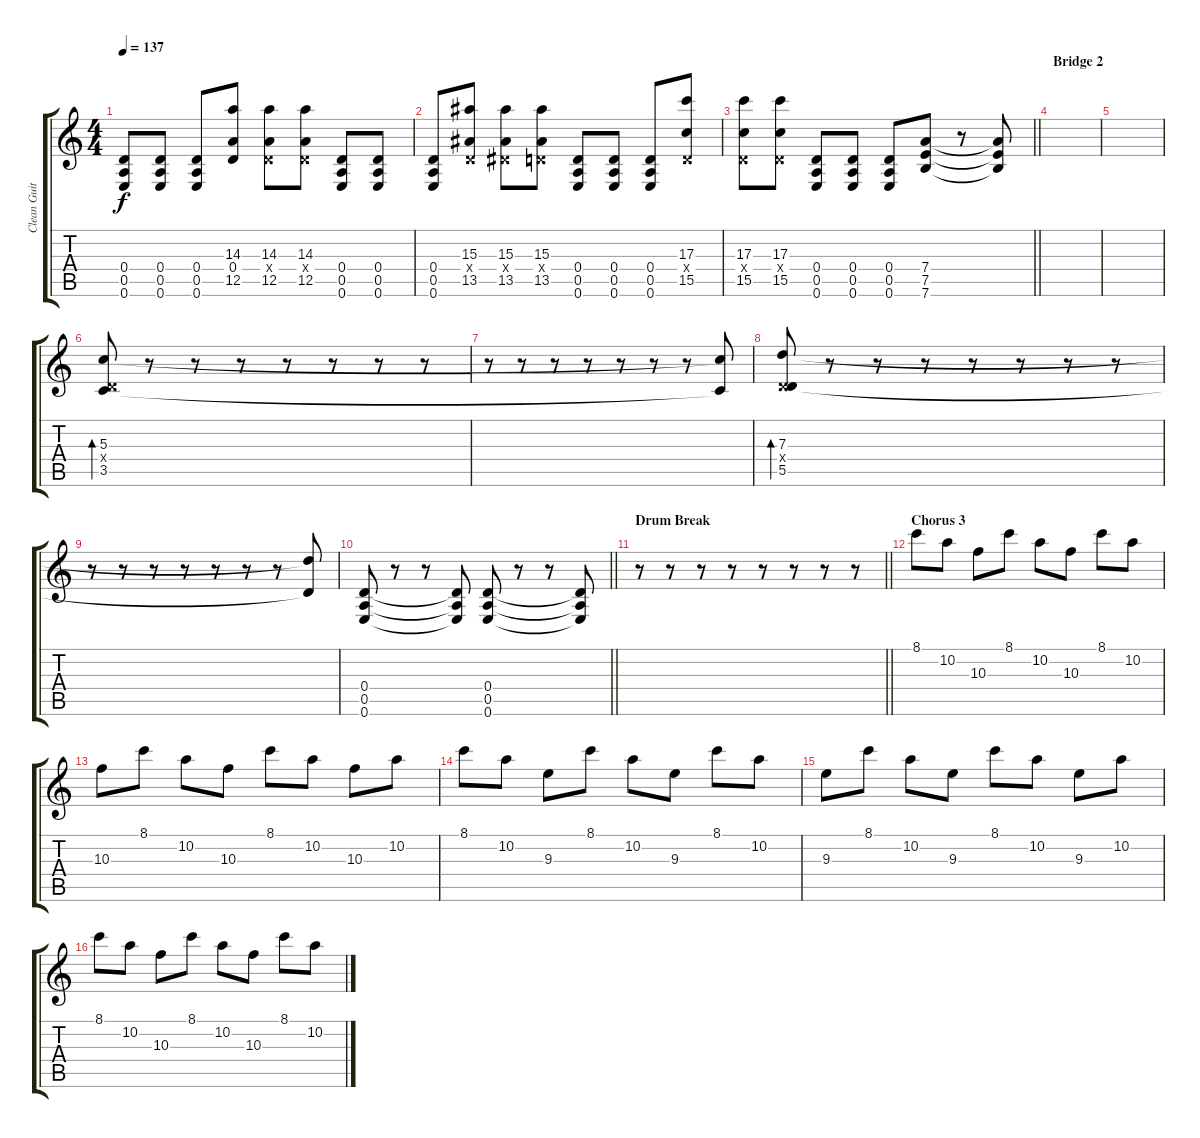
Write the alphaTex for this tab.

\track ("Clean Guitar (Mike)" "Clean Guit") {instrument distortionguitar}
\staff {score tabs}
\tuning (E4 B3 G3 D3 A2 E2) {hide}
\ts (4 4)
\tempo 137
\clef g2
\ks c
(0.4 0.5 0.6).8{dy f} (0.4 0.5 0.6).8 (0.4 0.5 0.6).8 (14.3 0.4 12.5).8 (14.3 0.4{x} 12.5).8 (14.3 0.4{x} 12.5).8 (0.4 0.5 0.6).8 (0.4 0.5 0.6).8 |
(0.4 0.5 0.6).8 (15.3 0.4{x} 13.5).8 (15.3 1.4{x} 13.5).8 (15.3 0.4{x} 13.5).8 (0.4 0.5 0.6).8 (0.4 0.5 0.6).8 (0.4 0.5 0.6).8 (17.3 0.4{x} 15.5).8 |
\barLineRight lightlight
(17.3 0.4{x} 15.5).8 (17.3 0.4{x} 15.5).8 (0.4 0.5 0.6).8 (0.4 0.5 0.6).8 (0.4 0.5 0.6).8 (7.4 7.5 7.6).8 r.8 (7.4{t} 7.5{t} 7.6{t}).8 |
\section ("" "Bridge 2")
|
|
(5.3 0.4{x} 3.5).8{bd 480 volume 10 balance 16} r.8 r.8 r.8 r.8 r.8 r.8 r.8 |
r.8 r.8 r.8 r.8 r.8 r.8 r.8 (5.3{t} 3.5{t}).8 |
(7.3 0.4{x} 5.5).8{bd 480 volume 10 balance 16} r.8 r.8 r.8 r.8 r.8 r.8 r.8 |
r.8 r.8 r.8 r.8 r.8 r.8 r.8 (7.3{t} 5.5{t}).8 |
\barLineRight lightlight
(0.4 0.5 0.6).8{volume 16 balance 8} r.8 r.8 (0.4{t} 0.5{t} 0.6{t}).8 (0.4 0.5 0.6).8 r.8 r.8 (0.4{t} 0.5{t} 0.6{t}).8 |
\section ("" "Drum Break")
\barLineRight lightlight
r.8 r.8 r.8 r.8 r.8 r.8 r.8 r.8 |
\section ("" "Chorus 3")
8.1.8{volume 13} 10.2.8 10.3.8 8.1.8 10.2.8 10.3.8 8.1.8 10.2.8 |
10.3.8 8.1.8 10.2.8 10.3.8 8.1.8 10.2.8 10.3.8 10.2.8 |
8.1.8 10.2.8 9.3.8 8.1.8 10.2.8 9.3.8 8.1.8 10.2.8 |
9.3.8 8.1.8 10.2.8 9.3.8 8.1.8 10.2.8 9.3.8 10.2.8 |
8.1.8 10.2.8 10.3.8 8.1.8 10.2.8 10.3.8 8.1.8 10.2.8
